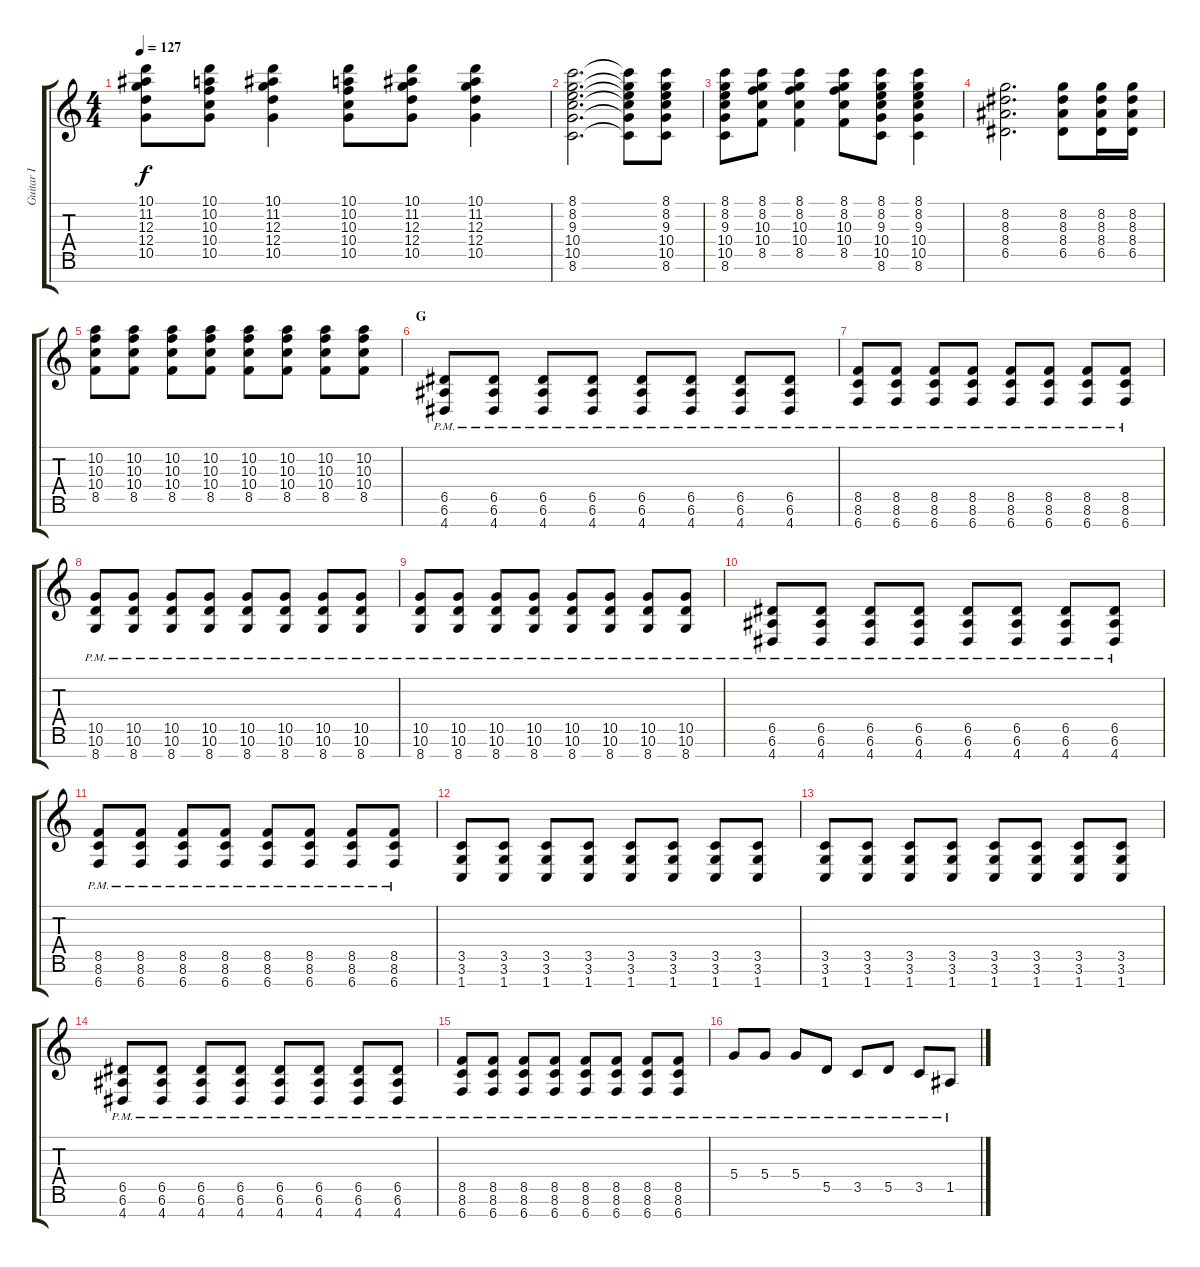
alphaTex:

\track ("Guitar I" "Guitar I") {instrument distortionguitar}
\staff {score tabs}
\tuning (E4 B3 G3 D3 A2 E2 B1) {hide}
\ts (4 4)
\tempo 127
\clef g2
\ks c
(10.1{t} 11.2{t} 12.3{t} 12.4{t} 10.5{t}).8{dy f} (10.1 10.2 10.3 10.4 10.5).8 (10.1 11.2 12.3 12.4 10.5).4 (10.1 10.2 10.3 10.4 10.5).8 (10.1 11.2 12.3 12.4 10.5).8 (10.1 11.2 12.3 12.4 10.5).4 |
(8.1 8.2 9.3 10.4 10.5 8.6).2{d} (8.1{t} 8.2{t} 9.3{t} 10.4{t} 10.5{t} 8.6{t}).8 (8.1 8.2 9.3 10.4 10.5 8.6).8 |
(8.1 8.2 9.3 10.4 10.5 8.6).8 (8.1 8.2 10.3 10.4 8.5).8 (8.1 8.2 10.3 10.4 8.5).4 (8.1 8.2 10.3 10.4 8.5).8 (8.1 8.2 9.3 10.4 10.5 8.6).8 (8.1 8.2 9.3 10.4 10.5 8.6).4 |
(8.2 8.3 8.4 6.5).2{d} (8.2 8.3 8.4 6.5).8 (8.2 8.3 8.4 6.5).16 (8.2 8.3 8.4 6.5).16 |
(10.2 10.3 10.4 8.5).8 (10.2 10.3 10.4 8.5).8 (10.2 10.3 10.4 8.5).8 (10.2 10.3 10.4 8.5).8 (10.2 10.3 10.4 8.5).8 (10.2 10.3 10.4 8.5).8 (10.2 10.3 10.4 8.5).8 (10.2 10.3 10.4 8.5).8 |
\section ("" "G")
(6.5{pm} 6.6{pm} 4.7{pm}).8 (6.5{pm} 6.6{pm} 4.7{pm}).8 (6.5{pm} 6.6{pm} 4.7{pm}).8 (6.5{pm} 6.6{pm} 4.7{pm}).8 (6.5{pm} 6.6{pm} 4.7{pm}).8 (6.5{pm} 6.6{pm} 4.7{pm}).8 (6.5{pm} 6.6{pm} 4.7{pm}).8 (6.5{pm} 6.6{pm} 4.7{pm}).8 |
(8.5{pm} 8.6{pm} 6.7{pm}).8 (8.5{pm} 8.6{pm} 6.7{pm}).8 (8.5{pm} 8.6{pm} 6.7{pm}).8 (8.5{pm} 8.6{pm} 6.7{pm}).8 (8.5{pm} 8.6{pm} 6.7{pm}).8 (8.5{pm} 8.6{pm} 6.7{pm}).8 (8.5{pm} 8.6{pm} 6.7{pm}).8 (8.5{pm} 8.6{pm} 6.7{pm}).8 |
(10.5{pm} 10.6{pm} 8.7{pm}).8 (10.5{pm} 10.6{pm} 8.7{pm}).8 (10.5{pm} 10.6{pm} 8.7{pm}).8 (10.5{pm} 10.6{pm} 8.7{pm}).8 (10.5{pm} 10.6{pm} 8.7{pm}).8 (10.5{pm} 10.6{pm} 8.7{pm}).8 (10.5{pm} 10.6{pm} 8.7{pm}).8 (10.5{pm} 10.6{pm} 8.7{pm}).8 |
(10.5{pm} 10.6{pm} 8.7{pm}).8 (10.5{pm} 10.6{pm} 8.7{pm}).8 (10.5{pm} 10.6{pm} 8.7{pm}).8 (10.5{pm} 10.6{pm} 8.7{pm}).8 (10.5{pm} 10.6{pm} 8.7{pm}).8 (10.5{pm} 10.6{pm} 8.7{pm}).8 (10.5{pm} 10.6{pm} 8.7{pm}).8 (10.5{pm} 10.6{pm} 8.7{pm}).8 |
(6.5{pm} 6.6{pm} 4.7{pm}).8 (6.5{pm} 6.6{pm} 4.7{pm}).8 (6.5{pm} 6.6{pm} 4.7{pm}).8 (6.5{pm} 6.6{pm} 4.7{pm}).8 (6.5{pm} 6.6{pm} 4.7{pm}).8 (6.5{pm} 6.6{pm} 4.7{pm}).8 (6.5{pm} 6.6{pm} 4.7{pm}).8 (6.5{pm} 6.6{pm} 4.7{pm}).8 |
(8.5{pm} 8.6{pm} 6.7{pm}).8 (8.5{pm} 8.6{pm} 6.7{pm}).8 (8.5{pm} 8.6{pm} 6.7{pm}).8 (8.5{pm} 8.6{pm} 6.7{pm}).8 (8.5{pm} 8.6{pm} 6.7{pm}).8 (8.5{pm} 8.6{pm} 6.7{pm}).8 (8.5{pm} 8.6{pm} 6.7{pm}).8 (8.5{pm} 8.6{pm} 6.7{pm}).8 |
(3.5 3.6 1.7).8 (3.5 3.6 1.7).8 (3.5 3.6 1.7).8 (3.5 3.6 1.7).8 (3.5 3.6 1.7).8 (3.5 3.6 1.7).8 (3.5 3.6 1.7).8 (3.5 3.6 1.7).8 |
(3.5 3.6 1.7).8 (3.5 3.6 1.7).8 (3.5 3.6 1.7).8 (3.5 3.6 1.7).8 (3.5 3.6 1.7).8 (3.5 3.6 1.7).8 (3.5 3.6 1.7).8 (3.5 3.6 1.7).8 |
(6.5{pm} 6.6{pm} 4.7{pm}).8 (6.5{pm} 6.6{pm} 4.7{pm}).8 (6.5{pm} 6.6{pm} 4.7{pm}).8 (6.5{pm} 6.6{pm} 4.7{pm}).8 (6.5{pm} 6.6{pm} 4.7{pm}).8 (6.5{pm} 6.6{pm} 4.7{pm}).8 (6.5{pm} 6.6{pm} 4.7{pm}).8 (6.5{pm} 6.6{pm} 4.7{pm}).8 |
(8.5{pm} 8.6{pm} 6.7{pm}).8 (8.5{pm} 8.6{pm} 6.7{pm}).8 (8.5{pm} 8.6{pm} 6.7{pm}).8 (8.5{pm} 8.6{pm} 6.7{pm}).8 (8.5{pm} 8.6{pm} 6.7{pm}).8 (8.5{pm} 8.6{pm} 6.7{pm}).8 (8.5{pm} 8.6{pm} 6.7{pm}).8 (8.5{pm} 8.6{pm} 6.7{pm}).8 |
5.4{pm}.8 5.4{pm}.8 5.4{pm}.8 5.5{pm}.8 3.5{pm}.8 5.5{pm}.8 3.5{pm}.8 1.5{pm}.8
